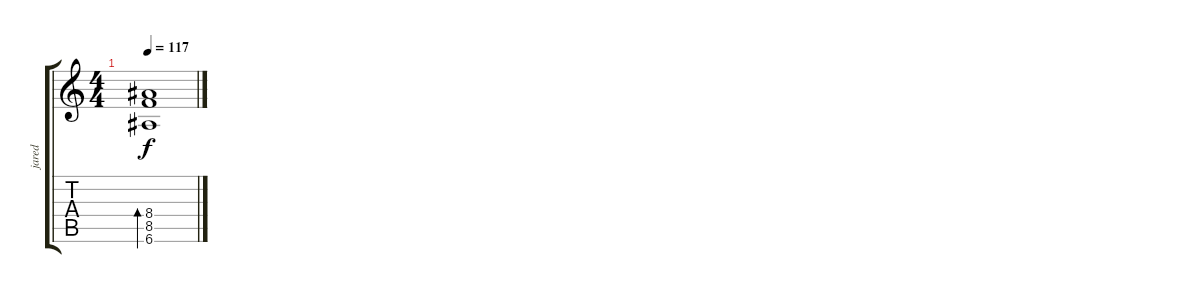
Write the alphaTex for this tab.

\track ("jared" "jared") {instrument acousticguitarsteel}
\staff {score tabs}
\tuning (E4 B3 G3 D3 A2 E2) {hide}
\ts (4 4)
\tempo 117
\clef g2
\ks c
(8.4 8.5 6.6).1{bd 480 dy f}
